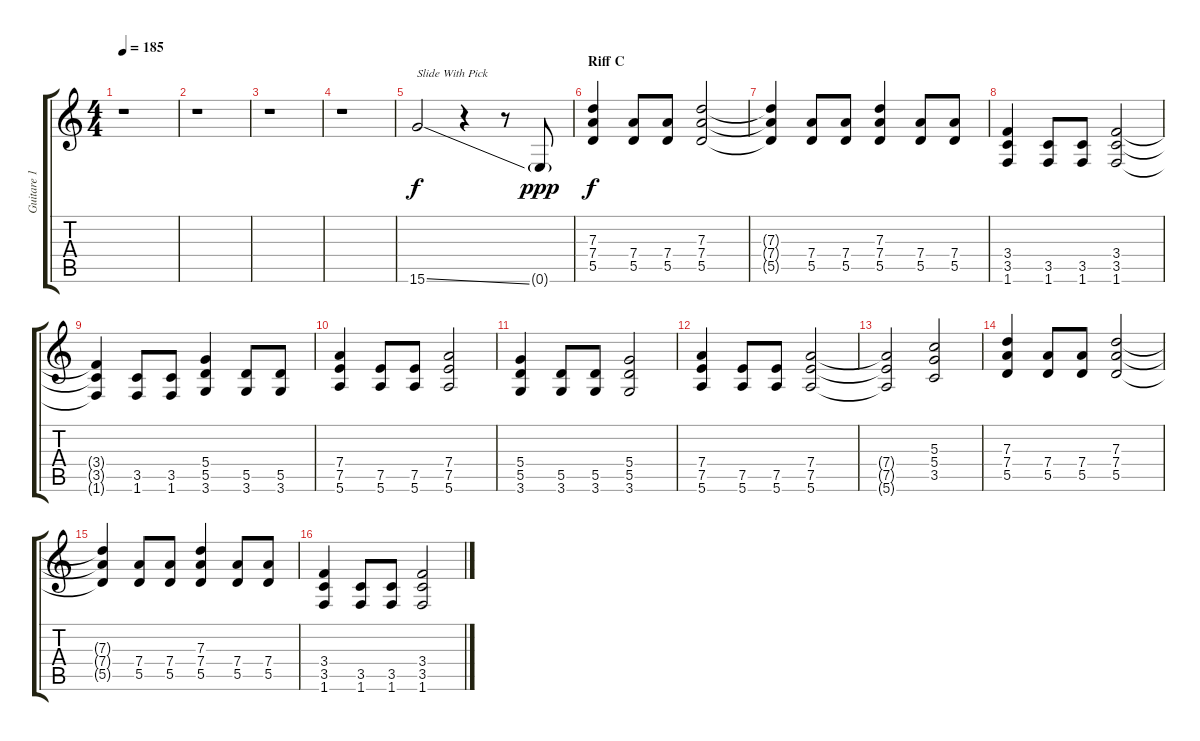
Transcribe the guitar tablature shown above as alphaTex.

\track ("Guitare 1" "Guitare 1") {instrument distortionguitar}
\staff {score tabs}
\tuning (E4 B3 G3 D3 A2 E2) {hide}
\ts (4 4)
\tempo 185
\clef g2
\ks c
r.1{dy f} |
r.1 |
r.1 |
r.1 |
15.6{ss}.2{txt "Slide With Pick"} r.4 r.8 0.6{g}.8{dy ppp} |
\section ("" "Riff C")
(7.3 7.4 5.5).4{dy f} (7.4 5.5).8 (7.4 5.5).8 (7.3 7.4 5.5).2 |
(7.3{t} 7.4{t} 5.5{t}).4 (7.4 5.5).8 (7.4 5.5).8 (7.3 7.4 5.5).4 (7.4 5.5).8 (7.4 5.5).8 |
(3.4 3.5 1.6).4 (3.5 1.6).8 (3.5 1.6).8 (3.4 3.5 1.6).2 |
(3.4{t} 3.5{t} 1.6{t}).4 (3.5 1.6).8 (3.5 1.6).8 (5.4 5.5 3.6).4 (5.5 3.6).8 (5.5 3.6).8 |
(7.4 7.5 5.6).4 (7.5 5.6).8 (7.5 5.6).8 (7.4 7.5 5.6).2 |
(5.4 5.5 3.6).4 (5.5 3.6).8 (5.5 3.6).8 (5.4 5.5 3.6).2 |
(7.4 7.5 5.6).4 (7.5 5.6).8 (7.5 5.6).8 (7.4 7.5 5.6).2 |
(7.4{t} 7.5{t} 5.6{t}).2 (5.3 5.4 3.5).2 |
(7.3 7.4 5.5).4 (7.4 5.5).8 (7.4 5.5).8 (7.3 7.4 5.5).2 |
(7.3{t} 7.4{t} 5.5{t}).4 (7.4 5.5).8 (7.4 5.5).8 (7.3 7.4 5.5).4 (7.4 5.5).8 (7.4 5.5).8 |
(3.4 3.5 1.6).4 (3.5 1.6).8 (3.5 1.6).8 (3.4 3.5 1.6).2
